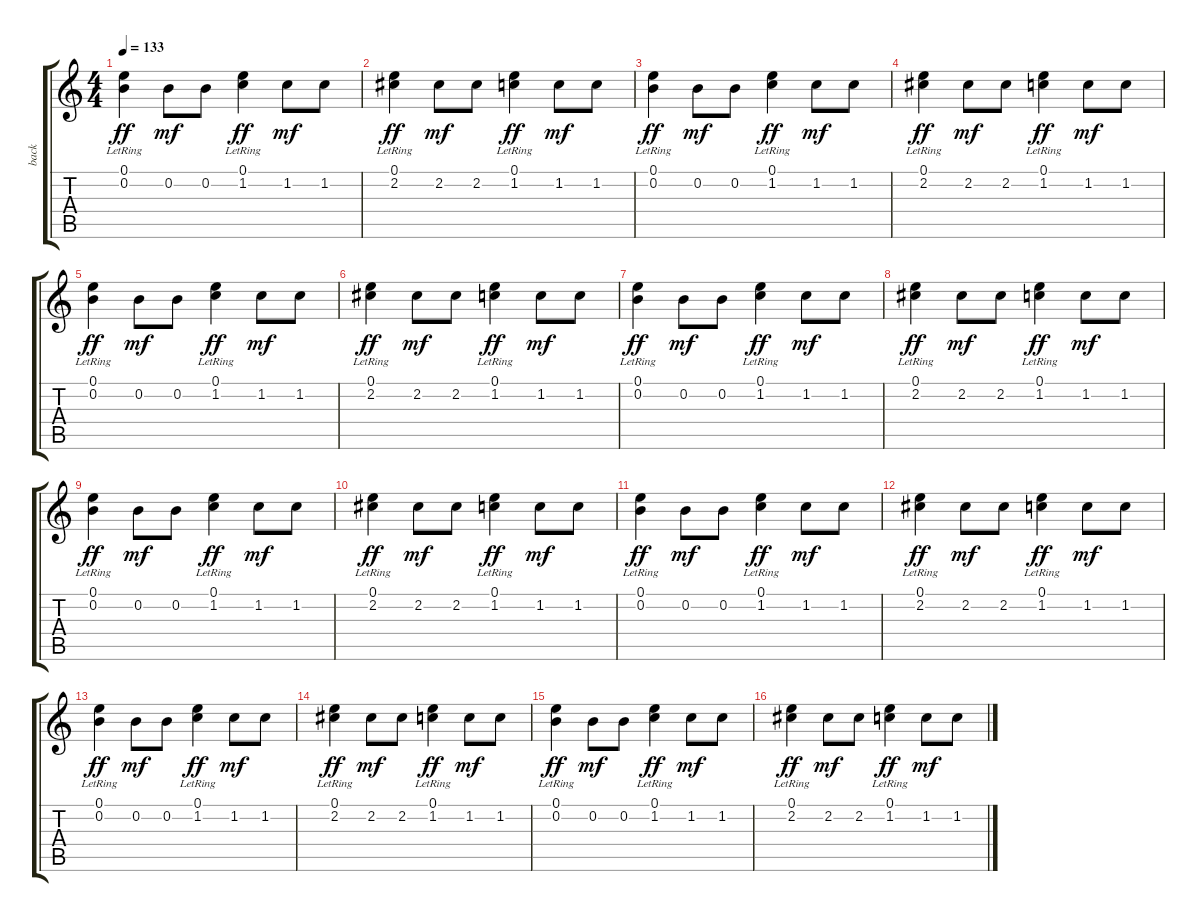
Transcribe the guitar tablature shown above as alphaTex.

\track ("back" "back") {instrument distortionguitar}
\staff {score tabs}
\tuning (E4 B3 G3 D3 A2 E2) {hide}
\ts (4 4)
\tempo 133
\clef g2
\ks c
(0.1{lr} 0.2{lr}).4{dy ff} 0.2.8{dy mf} 0.2.8 (0.1{lr} 1.2{lr}).4{dy ff} 1.2.8{dy mf} 1.2.8 |
(0.1{lr} 2.2{lr}).4{dy ff} 2.2.8{dy mf} 2.2.8 (0.1{lr} 1.2{lr}).4{dy ff} 1.2.8{dy mf} 1.2.8 |
(0.1{lr} 0.2{lr}).4{dy ff} 0.2.8{dy mf} 0.2.8 (0.1{lr} 1.2{lr}).4{dy ff} 1.2.8{dy mf} 1.2.8 |
(0.1{lr} 2.2{lr}).4{dy ff} 2.2.8{dy mf} 2.2.8 (0.1{lr} 1.2{lr}).4{dy ff} 1.2.8{dy mf} 1.2.8 |
(0.1{lr} 0.2{lr}).4{dy ff} 0.2.8{dy mf} 0.2.8 (0.1{lr} 1.2{lr}).4{dy ff} 1.2.8{dy mf} 1.2.8 |
(0.1{lr} 2.2{lr}).4{dy ff} 2.2.8{dy mf} 2.2.8 (0.1{lr} 1.2{lr}).4{dy ff} 1.2.8{dy mf} 1.2.8 |
(0.1{lr} 0.2{lr}).4{dy ff} 0.2.8{dy mf} 0.2.8 (0.1{lr} 1.2{lr}).4{dy ff} 1.2.8{dy mf} 1.2.8 |
(0.1{lr} 2.2{lr}).4{dy ff} 2.2.8{dy mf} 2.2.8 (0.1{lr} 1.2{lr}).4{dy ff} 1.2.8{dy mf} 1.2.8 |
(0.1{lr} 0.2{lr}).4{dy ff} 0.2.8{dy mf} 0.2.8 (0.1{lr} 1.2{lr}).4{dy ff} 1.2.8{dy mf} 1.2.8 |
(0.1{lr} 2.2{lr}).4{dy ff} 2.2.8{dy mf} 2.2.8 (0.1{lr} 1.2{lr}).4{dy ff} 1.2.8{dy mf} 1.2.8 |
(0.1{lr} 0.2{lr}).4{dy ff} 0.2.8{dy mf} 0.2.8 (0.1{lr} 1.2{lr}).4{dy ff} 1.2.8{dy mf} 1.2.8 |
(0.1{lr} 2.2{lr}).4{dy ff} 2.2.8{dy mf} 2.2.8 (0.1{lr} 1.2{lr}).4{dy ff} 1.2.8{dy mf} 1.2.8 |
(0.1{lr} 0.2{lr}).4{dy ff} 0.2.8{dy mf} 0.2.8 (0.1{lr} 1.2{lr}).4{dy ff} 1.2.8{dy mf} 1.2.8 |
(0.1{lr} 2.2{lr}).4{dy ff} 2.2.8{dy mf} 2.2.8 (0.1{lr} 1.2{lr}).4{dy ff} 1.2.8{dy mf} 1.2.8 |
(0.1{lr} 0.2{lr}).4{dy ff} 0.2.8{dy mf} 0.2.8 (0.1{lr} 1.2{lr}).4{dy ff} 1.2.8{dy mf} 1.2.8 |
(0.1{lr} 2.2{lr}).4{dy ff} 2.2.8{dy mf} 2.2.8 (0.1{lr} 1.2{lr}).4{dy ff} 1.2.8{dy mf} 1.2.8
